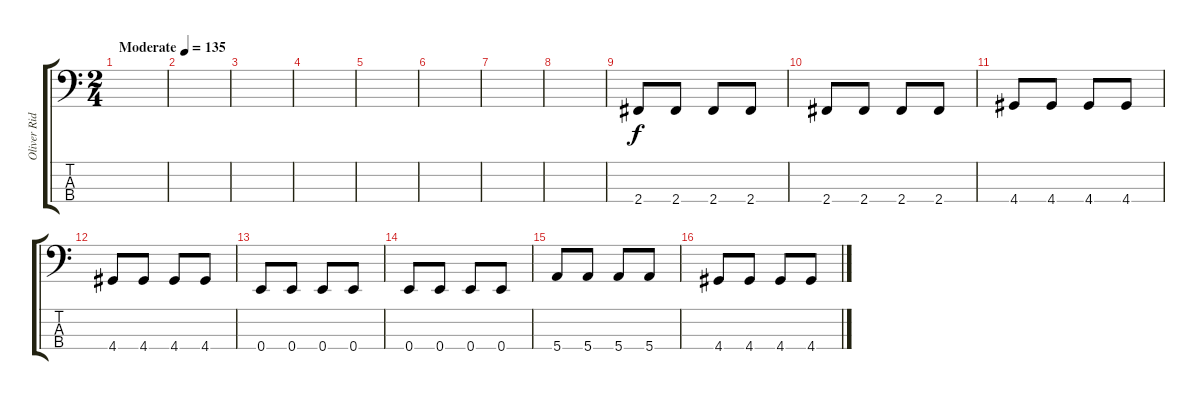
\track ("Oliver Ridel / Bass 1" "Oliver Rid") {instrument electricbassfinger}
\staff {score tabs}
\tuning (G2 D2 A1 E1) {hide}
\ts (2 4)
\tempo (135 "Moderate")
\clef f4
\ks c
|
|
|
|
|
|
|
|
2.4.8 2.4.8 2.4.8 2.4.8 |
2.4.8 2.4.8 2.4.8 2.4.8 |
4.4.8 4.4.8 4.4.8 4.4.8 |
4.4.8 4.4.8 4.4.8 4.4.8 |
0.4.8 0.4.8 0.4.8 0.4.8 |
0.4.8 0.4.8 0.4.8 0.4.8 |
5.4.8 5.4.8 5.4.8 5.4.8 |
4.4.8 4.4.8 4.4.8 4.4.8
